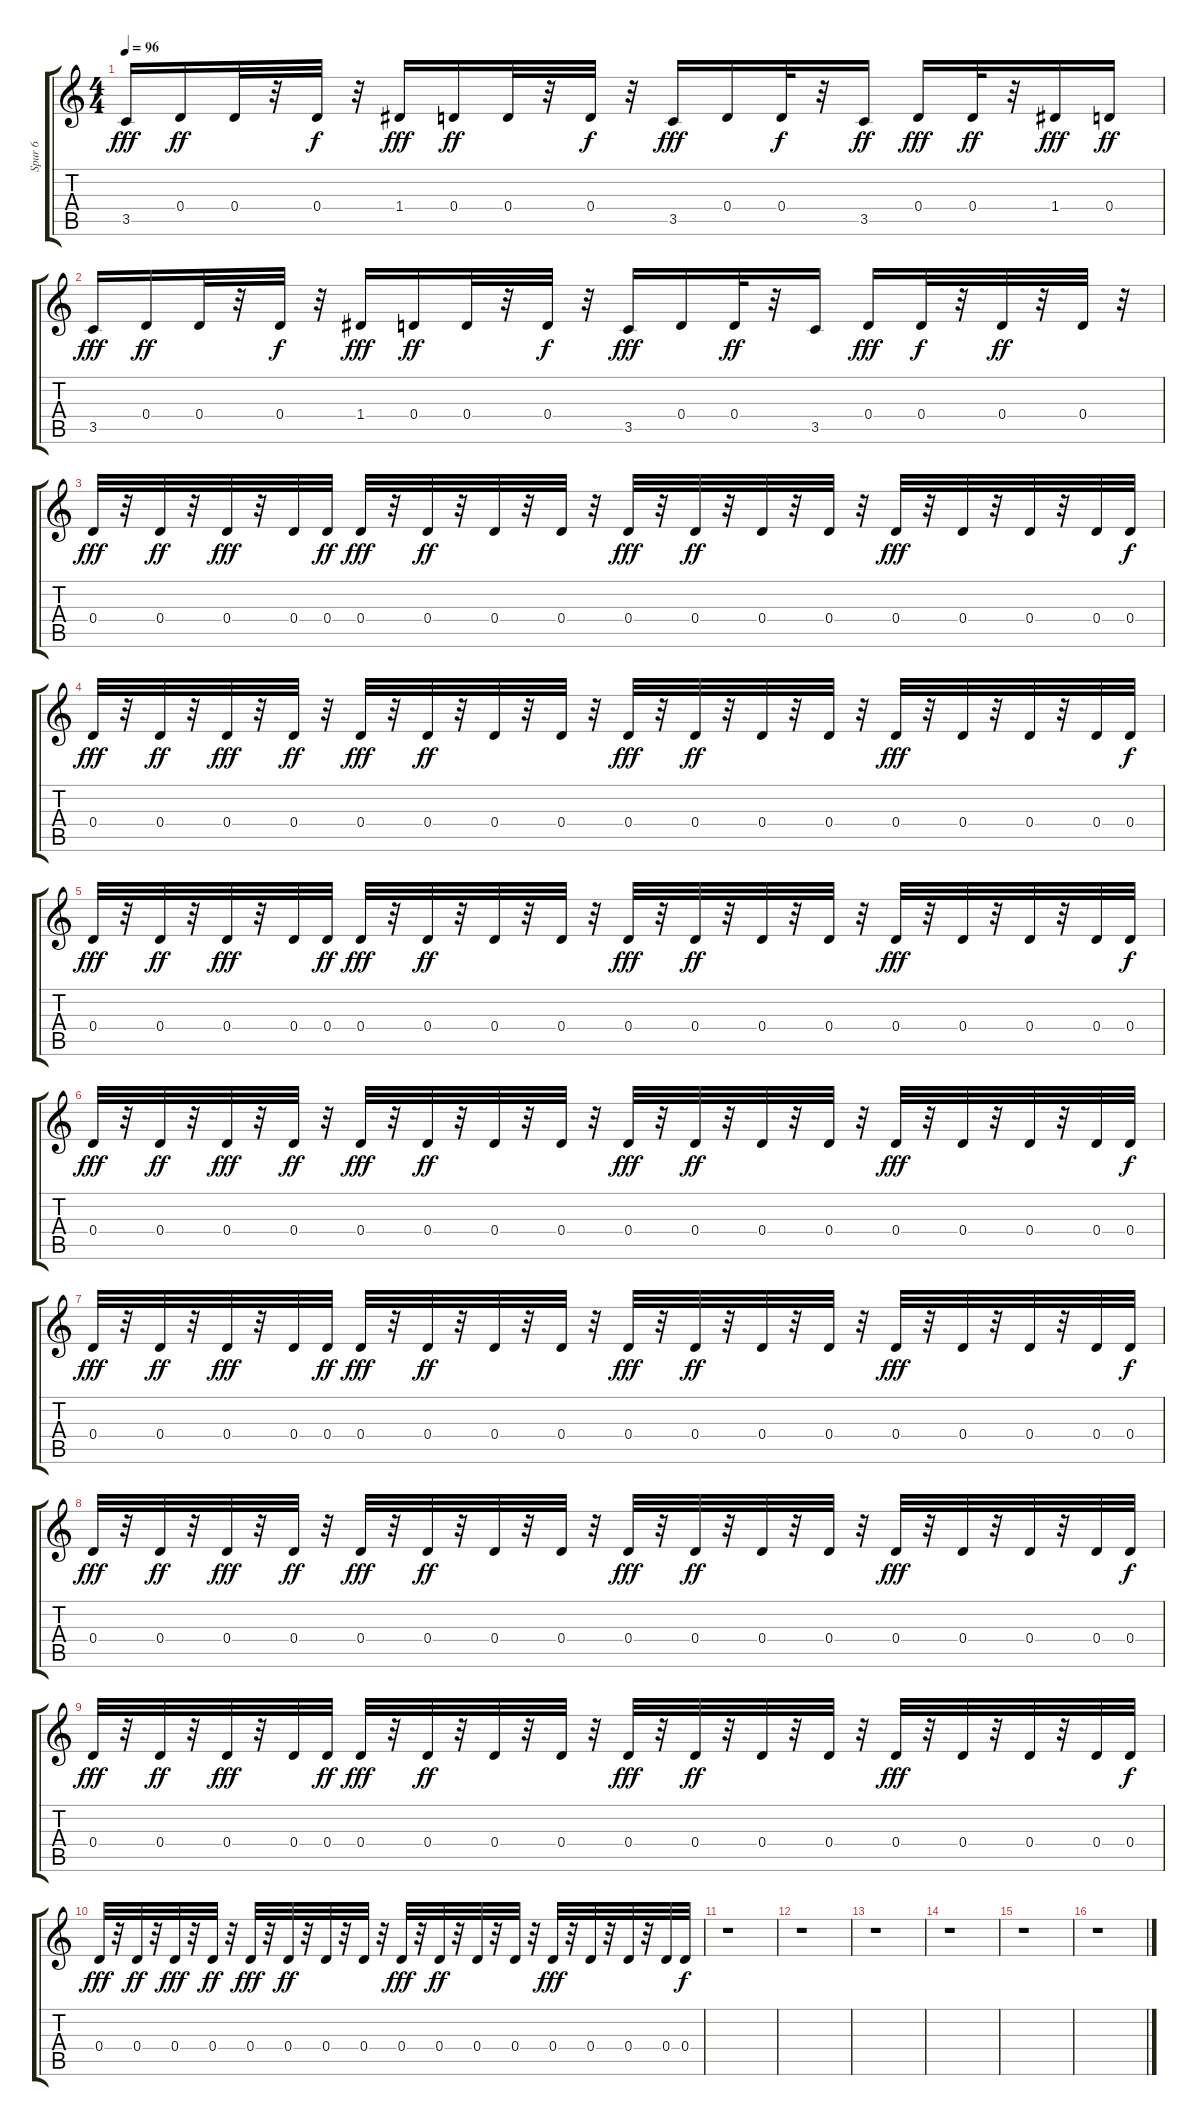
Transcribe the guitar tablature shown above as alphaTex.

\track ("Spur 6" "Spur 6") {instrument distortionguitar}
\staff {score tabs}
\tuning (E4 B3 G3 D3 A2 E2) {hide}
\ts (4 4)
\tempo 96
\clef g2
\ks c
3.5.16{dy fff} 0.4.16{dy ff} 0.4.32 r.32 0.4.32{dy f} r.32 1.4.16{dy fff} 0.4.16{dy ff} 0.4.32 r.32 0.4.32{dy f} r.32 3.5.16{dy fff} 0.4.16 0.4.32{dy f} r.32 3.5.16{dy ff} 0.4.16{dy fff} 0.4.32{dy ff} r.32 1.4.16{dy fff} 0.4.16{dy ff} |
3.5.16{dy fff} 0.4.16{dy ff} 0.4.32 r.32 0.4.32{dy f} r.32 1.4.16{dy fff} 0.4.16{dy ff} 0.4.32 r.32 0.4.32{dy f} r.32 3.5.16{dy fff} 0.4.16 0.4.32{dy ff} r.32 3.5.16 0.4.16{dy fff} 0.4.32{dy f} r.32 0.4.32{dy ff} r.32 0.4.32 r.32 |
0.4.32{dy fff} r.32 0.4.32{dy ff} r.32 0.4.32{dy fff} r.32 0.4.32 0.4.32{dy ff} 0.4.32{dy fff} r.32 0.4.32{dy ff} r.32 0.4.32 r.32 0.4.32 r.32 0.4.32{dy fff} r.32 0.4.32{dy ff} r.32 0.4.32 r.32 0.4.32 r.32 0.4.32{dy fff} r.32 0.4.32 r.32 0.4.32 r.32 0.4.32 0.4.32{dy f} |
0.4.32{dy fff} r.32 0.4.32{dy ff} r.32 0.4.32{dy fff} r.32 0.4.32{dy ff} r.32 0.4.32{dy fff} r.32 0.4.32{dy ff} r.32 0.4.32 r.32 0.4.32 r.32 0.4.32{dy fff} r.32 0.4.32{dy ff} r.32 0.4.32 r.32 0.4.32 r.32 0.4.32{dy fff} r.32 0.4.32 r.32 0.4.32 r.32 0.4.32 0.4.32{dy f} |
0.4.32{dy fff} r.32 0.4.32{dy ff} r.32 0.4.32{dy fff} r.32 0.4.32 0.4.32{dy ff} 0.4.32{dy fff} r.32 0.4.32{dy ff} r.32 0.4.32 r.32 0.4.32 r.32 0.4.32{dy fff} r.32 0.4.32{dy ff} r.32 0.4.32 r.32 0.4.32 r.32 0.4.32{dy fff} r.32 0.4.32 r.32 0.4.32 r.32 0.4.32 0.4.32{dy f} |
0.4.32{dy fff} r.32 0.4.32{dy ff} r.32 0.4.32{dy fff} r.32 0.4.32{dy ff} r.32 0.4.32{dy fff} r.32 0.4.32{dy ff} r.32 0.4.32 r.32 0.4.32 r.32 0.4.32{dy fff} r.32 0.4.32{dy ff} r.32 0.4.32 r.32 0.4.32 r.32 0.4.32{dy fff} r.32 0.4.32 r.32 0.4.32 r.32 0.4.32 0.4.32{dy f} |
0.4.32{dy fff} r.32 0.4.32{dy ff} r.32 0.4.32{dy fff} r.32 0.4.32 0.4.32{dy ff} 0.4.32{dy fff} r.32 0.4.32{dy ff} r.32 0.4.32 r.32 0.4.32 r.32 0.4.32{dy fff} r.32 0.4.32{dy ff} r.32 0.4.32 r.32 0.4.32 r.32 0.4.32{dy fff} r.32 0.4.32 r.32 0.4.32 r.32 0.4.32 0.4.32{dy f} |
0.4.32{dy fff} r.32 0.4.32{dy ff} r.32 0.4.32{dy fff} r.32 0.4.32{dy ff} r.32 0.4.32{dy fff} r.32 0.4.32{dy ff} r.32 0.4.32 r.32 0.4.32 r.32 0.4.32{dy fff} r.32 0.4.32{dy ff} r.32 0.4.32 r.32 0.4.32 r.32 0.4.32{dy fff} r.32 0.4.32 r.32 0.4.32 r.32 0.4.32 0.4.32{dy f} |
0.4.32{dy fff} r.32 0.4.32{dy ff} r.32 0.4.32{dy fff} r.32 0.4.32 0.4.32{dy ff} 0.4.32{dy fff} r.32 0.4.32{dy ff} r.32 0.4.32 r.32 0.4.32 r.32 0.4.32{dy fff} r.32 0.4.32{dy ff} r.32 0.4.32 r.32 0.4.32 r.32 0.4.32{dy fff} r.32 0.4.32 r.32 0.4.32 r.32 0.4.32 0.4.32{dy f} |
0.4.32{dy fff} r.32 0.4.32{dy ff} r.32 0.4.32{dy fff} r.32 0.4.32{dy ff} r.32 0.4.32{dy fff} r.32 0.4.32{dy ff} r.32 0.4.32 r.32 0.4.32 r.32 0.4.32{dy fff} r.32 0.4.32{dy ff} r.32 0.4.32 r.32 0.4.32 r.32 0.4.32{dy fff} r.32 0.4.32 r.32 0.4.32 r.32 0.4.32 0.4.32{dy f} |
r.1 |
r.1 |
r.1 |
r.1 |
r.1 |
r.1
